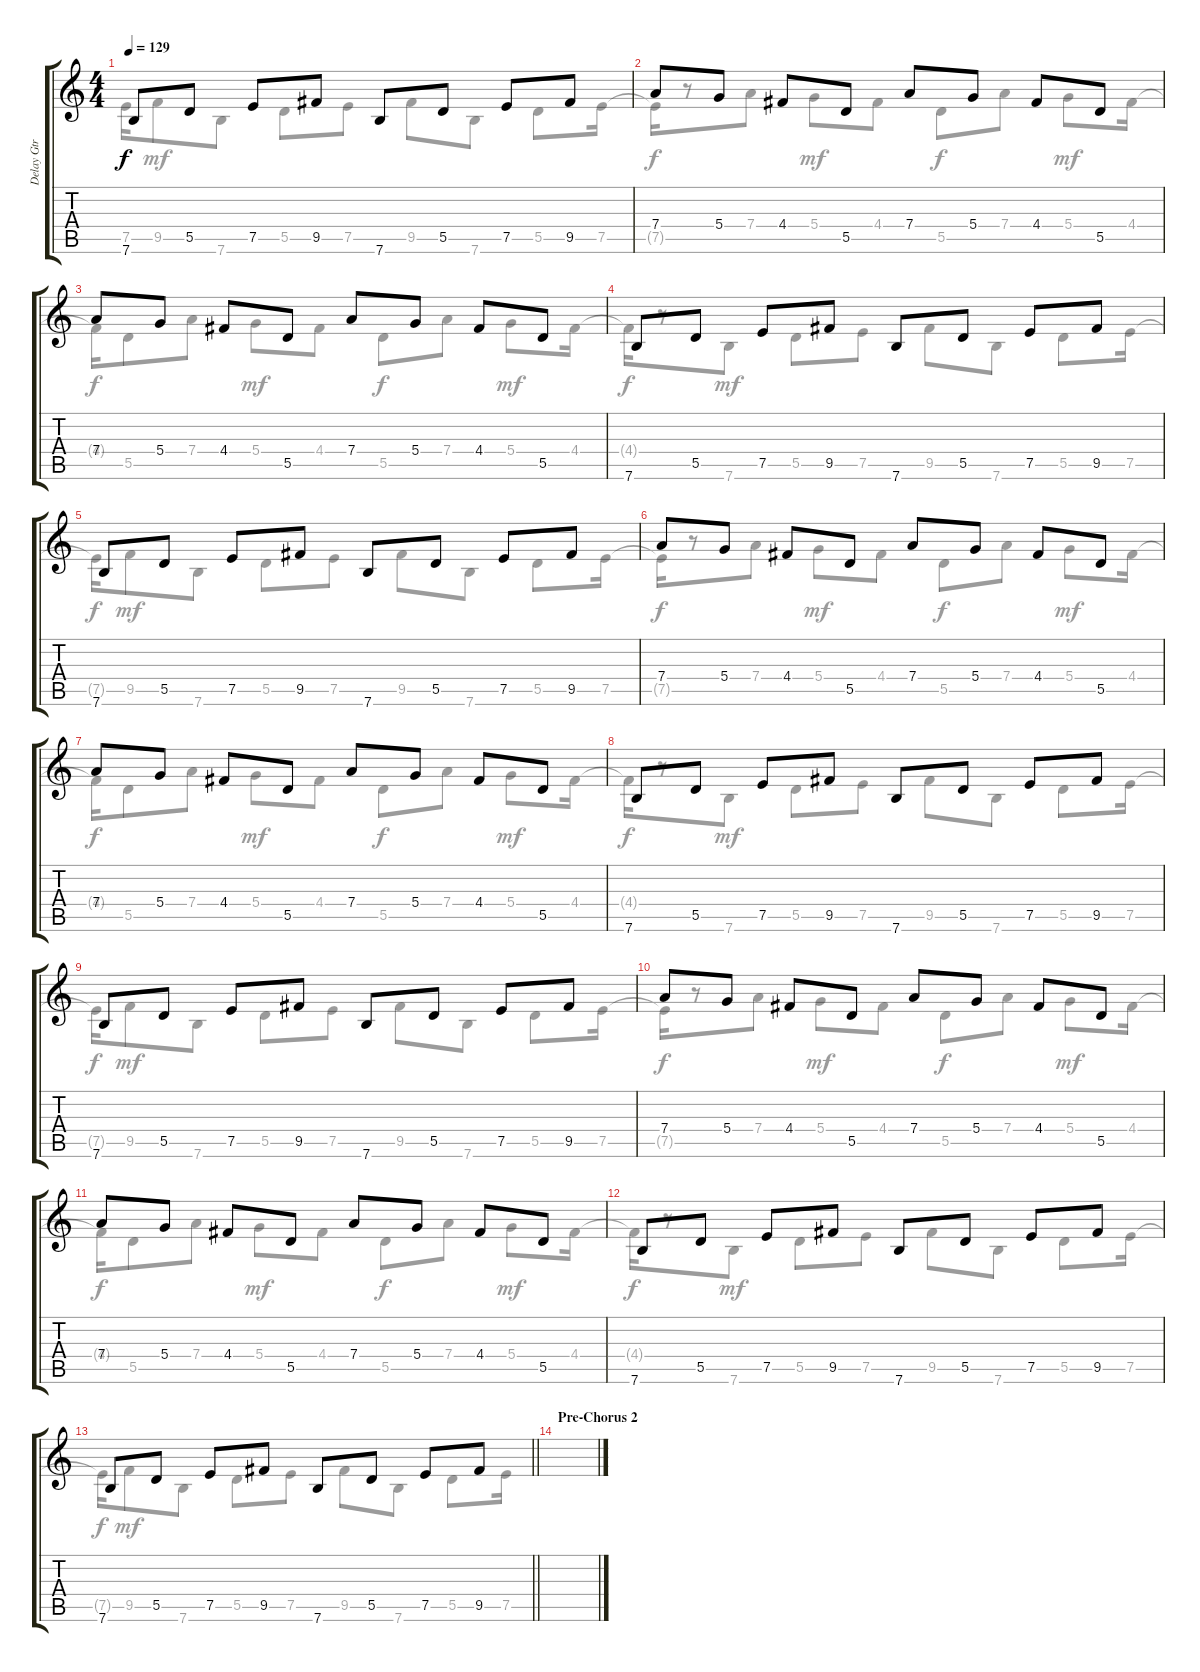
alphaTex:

\track ("Delay Gtr" "Delay Gtr") {instrument electricguitarmuted}
\staff {score tabs}
\tuning (E4 B3 G3 D3 A2 E2) {hide}
\voice
\ts (4 4)
\tempo 129
\clef g2
\ks c
7.6.8{dy f} 5.5.8 7.5.8 9.5.8 7.6.8 5.5.8 7.5.8 9.5.8 |
7.4.8 5.4.8 4.4.8 5.5.8 7.4.8 5.4.8 4.4.8 5.5.8 |
7.4.8 5.4.8 4.4.8 5.5.8 7.4.8 5.4.8 4.4.8 5.5.8 |
7.6.8 5.5.8 7.5.8 9.5.8 7.6.8 5.5.8 7.5.8 9.5.8 |
7.6.8 5.5.8 7.5.8 9.5.8 7.6.8 5.5.8 7.5.8 9.5.8 |
7.4.8 5.4.8 4.4.8 5.5.8 7.4.8 5.4.8 4.4.8 5.5.8 |
7.4.8 5.4.8 4.4.8 5.5.8 7.4.8 5.4.8 4.4.8 5.5.8 |
7.6.8 5.5.8 7.5.8 9.5.8 7.6.8 5.5.8 7.5.8 9.5.8 |
7.6.8 5.5.8 7.5.8 9.5.8 7.6.8 5.5.8 7.5.8 9.5.8 |
7.4.8 5.4.8 4.4.8 5.5.8 7.4.8 5.4.8 4.4.8 5.5.8 |
7.4.8 5.4.8 4.4.8 5.5.8 7.4.8 5.4.8 4.4.8 5.5.8 |
7.6.8 5.5.8 7.5.8 9.5.8 7.6.8 5.5.8 7.5.8 9.5.8 |
\barLineRight lightlight
7.6.8 5.5.8 7.5.8 9.5.8 7.6.8 5.5.8 7.5.8 9.5.8 |
\section ("" "Pre-Chorus 2")
|
|
\voice
\clef g2
\ottava regular
\simile none
\ks c
7.5{t}.16{dy f} 9.5.8{dy mf} 7.6.8 5.5.8 7.5.8 9.5.8 7.6.8 5.5.8 7.5.16 |
7.5{t}.16{dy f} r.8 7.4.8 5.4.8{dy mf} 4.4.8 5.5.8{dy f} 7.4.8 5.4.8{dy mf} 4.4.16 |
4.4{t}.16{dy f} 5.5.8 7.4.8 5.4.8{dy mf} 4.4.8 5.5.8{dy f} 7.4.8 5.4.8{dy mf} 4.4.16 |
4.4{t}.16{dy f} r.8 7.6.8{dy mf} 5.5.8 7.5.8 9.5.8 7.6.8 5.5.8 7.5.16 |
7.5{t}.16{dy f} 9.5.8{dy mf} 7.6.8 5.5.8 7.5.8 9.5.8 7.6.8 5.5.8 7.5.16 |
7.5{t}.16{dy f} r.8 7.4.8 5.4.8{dy mf} 4.4.8 5.5.8{dy f} 7.4.8 5.4.8{dy mf} 4.4.16 |
4.4{t}.16{dy f} 5.5.8 7.4.8 5.4.8{dy mf} 4.4.8 5.5.8{dy f} 7.4.8 5.4.8{dy mf} 4.4.16 |
4.4{t}.16{dy f} r.8 7.6.8{dy mf} 5.5.8 7.5.8 9.5.8 7.6.8 5.5.8 7.5.16 |
7.5{t}.16{dy f} 9.5.8{dy mf} 7.6.8 5.5.8 7.5.8 9.5.8 7.6.8 5.5.8 7.5.16 |
7.5{t}.16{dy f} r.8 7.4.8 5.4.8{dy mf} 4.4.8 5.5.8{dy f} 7.4.8 5.4.8{dy mf} 4.4.16 |
4.4{t}.16{dy f} 5.5.8 7.4.8 5.4.8{dy mf} 4.4.8 5.5.8{dy f} 7.4.8 5.4.8{dy mf} 4.4.16 |
4.4{t}.16{dy f} r.8 7.6.8{dy mf} 5.5.8 7.5.8 9.5.8 7.6.8 5.5.8 7.5.16 |
\barLineRight lightlight
7.5{t}.16{dy f} 9.5.8{dy mf} 7.6.8 5.5.8 7.5.8 9.5.8 7.6.8 5.5.8 7.5.16 |
|
|
